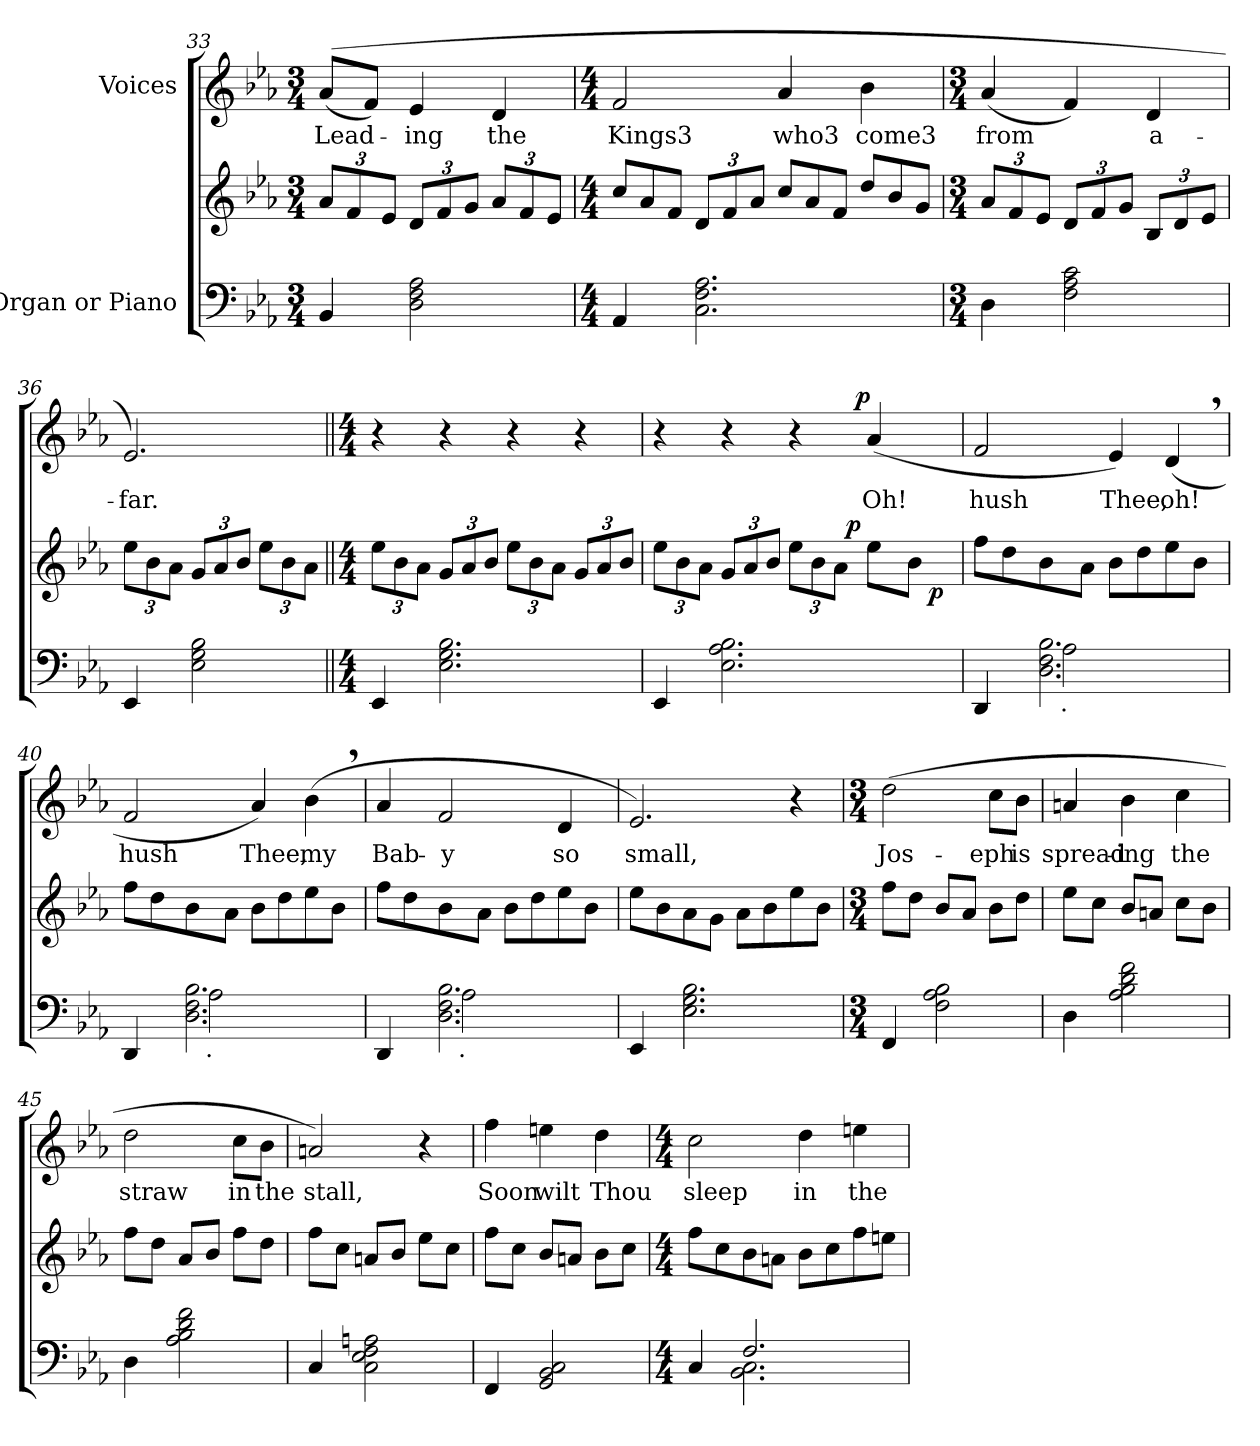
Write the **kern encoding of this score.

**kern	**kern	**dynam	**kern	**text	**dynam
*part2	*part2	*part2	*part1	*part1	*part1
*staff3	*staff2	*staff2/3	*staff1	*staff1	*staff1
*I"Organ or Piano	*	*	*I"Voices	*	*
!!LO:PB:g=z
*clefF4	*clefG2	*	*clefG2	*	*
*k[b-e-a-]	*k[b-e-a-]	*	*k[b-e-a-]	*	*
*E-:	*E-:	*	*E-:	*	*
*M3/4	*M3/4	*	*M3/4	*	*
*	*Xbrackettup	*	*	*	*
=33	=33	=33	=33	=33	=33
!	!	!	!	!LO:LY:b	!
4BB-/	12a-/L	.	(<(>8a-/L	Lead-	.
.	12f/	.	.	.	.
.	.	.	8f/J)	.	.
.	12e-/J	.	.	.	.
!	!	!	!	!LO:LY:b	!
2D\ 2F\ 2A-\	12d/L	.	4e-/	-ing	.
.	12f/	.	.	.	.
.	12g/J	.	.	.	.
!	!	!	!	!LO:LY:b	!
.	12a-/L	.	4d/	the	.
.	12f/	.	.	.	.
.	12e-/J	.	.	.	.
=34	=34	=34	=34	=34	=34
*M4/4	*M4/4	*	*M4/4	*	*
*	*Xtuplet	*	*	*	*
!	!	!	!	!LO:LY:b	!
4AA-/	12cc/L	.	2f/	Kings3	.
.	12a-/	.	.	.	.
.	12f/J	.	.	.	.
*	*tuplet	*	*	*	*
2.C\ 2.F\ 2.A-\	12d/L	.	.	.	.
.	12f/	.	.	.	.
.	12a-/J	.	.	.	.
*	*Xtuplet	*	*	*	*
!	!	!	!	!LO:LY:b	!
.	12cc/L	.	4a-/	who3	.
.	12a-/	.	.	.	.
.	12f/J	.	.	.	.
!	!	!	!	!LO:LY:b	!
.	12dd/L	.	4b-\	come3	.
.	12b-/	.	.	.	.
.	12g/J	.	.	.	.
=35	=35	=35	=35	=35	=35
*M3/4	*M3/4	*	*M3/4	*	*
*	*tuplet	*	*	*	*
!	!	!	!	!LO:LY:b	!
4D\	12a-/L	.	(<4a-/	from	.
.	12f/	.	.	.	.
.	12e-/J	.	.	.	.
2F\ 2A-\ 2c\	12d/L	.	4f/)	.	.
.	12f/	.	.	.	.
.	12g/J	.	.	.	.
!	!	!	!	!LO:LY:b	!
.	12B-/L	.	4d/	a-	.
.	12d/	.	.	.	.
.	12e-/J	.	.	.	.
!!LO:LB:g=z
=36	=36	=36	=36	=36	=36
!	!	!	!	!LO:LY:b	!
4EE-/	12ee-\L	.	2.e-/)	-far.	.
.	12b-\	.	.	.	.
.	12a-\J	.	.	.	.
2E-\ 2G\ 2B-\	12g/L	.	.	.	.
.	12a-/	.	.	.	.
.	12b-/J	.	.	.	.
.	12ee-\L	.	.	.	.
.	12b-\	.	.	.	.
.	12a-\J	.	.	.	.
=37||	=37||	=37||	=37||	=37||	=37||
*M4/4	*M4/4	*	*M4/4	*	*
4EE-/	12ee-\L	.	4r	.	.
.	12b-\	.	.	.	.
.	12a-\J	.	.	.	.
2.E-\ 2.G\ 2.B-\	12g/L	.	4r	.	.
.	12a-/	.	.	.	.
.	12b-/J	.	.	.	.
.	12ee-\L	.	4r	.	.
.	12b-\	.	.	.	.
.	12a-\J	.	.	.	.
.	12g/L	.	4r	.	.
.	12a-/	.	.	.	.
.	12b-/J	.	.	.	.
=38	=38	=38	=38	=38	=38
*	*^	*	*^	*	*
*	*	*^	*	*	*	*	*
4EE-/	12ee-\L	3%2ryy	3%2ryy	.	4r	2ryy	.	.
.	12b-\	.	.	.	.	.	.	.
.	12a-\J	.	.	.	.	.	.	.
2.E-\ 2.A-\ 2.B-\	12g/L	.	.	.	4r	.	.	.
.	12a-/	.	.	.	.	.	.	.
.	12b-/J	.	.	.	.	.	.	.
.	12ee-\L	.	.	.	4r	8..ryy	.	.
.	12b-\	.	.	.	.	.	.	.
.	12a-\J	48.ryy	6ryy	.	.	.	.	.
!	!	!	!	!LO:DY:a	!	!	!	!
.	.	6ryy	.	p	.	.	.	.
!	!	!	!	!	!	!	!	!LO:DY:a
.	.	.	.	.	.	4ryy	.	p
!	!	!	!	!	!	!	!LO:LY:b	!
.	8ee-\L	.	.	.	(4a-/	.	Oh!	.
.	.	.	12ryy	.	.	.	.	.
.	.	12ryy	.	.	.	.	.	.
.	8b-\J	.	.	.	.	.	.	.
.	.	.	96ryy	.	.	.	.	.
!	!	!	!	!LO:DY:b	!	!	!	!
.	.	.	24..ryy	p	.	.	.	.
.	.	24ryy	.	.	.	.	.	.
.	.	.	.	.	.	32ryy	.	.
.	.	96ryy	.	.	.	.	.	.
!!LO:LB:g=z
=39	=39	=39	=39	=39	=39	=39	=39	=39
*^	*	*	*	*	*	*	*	*
!	!	!	!	!	!	!	!	!LO:LY:b	!
*	*	*v	*v	*v	*	*	*	*	*
*	*^	*	*	*v	*v	*	*
4DD/	4ryy	6ryy	8ff\L	.	2f/	hush	.
.	.	.	8dd\	.	.	.	.
.	.	12ryy	.	.	.	.	.
2.D\ 2.F\ 2.B-\	2A-\	24ryy	8b-\	.	.	.	.
.	.	96ryy	.	.	.	.	.
!	!	!LO:TX:b:t=.	!	!	!	!	!
.	.	3%2ryy	.	.	.	.	.
.	.	.	8a-\J	.	.	.	.
!	!	!	!	!	!	!LO:LY:b	!
.	.	.	8b-\L	.	4e-/)	Thee,	.
.	.	.	8dd\	.	.	.	.
!	!	!	!	!	!	!LO:LY:b	!
.	4ryy	.	8ee-\	.	(4d,>/	oh!	.
.	.	.	8b-\J	.	.	.	.
.	.	48.ryy	.	.	.	.	.
=40	=40	=40	=40	=40	=40	=40	=40
!	!	!	!	!	!	!LO:LY:b	!
4DD/	4ryy	6ryy	8ff\L	.	2f/	hush	.
.	.	.	8dd\	.	.	.	.
.	.	12ryy	.	.	.	.	.
2.D\ 2.F\ 2.B-\	2A-\	24ryy	8b-\	.	.	.	.
.	.	96ryy	.	.	.	.	.
!	!	!LO:TX:b:t=.	!	!	!	!	!
.	.	3%2ryy	.	.	.	.	.
.	.	.	8a-\J	.	.	.	.
!	!	!	!	!	!	!LO:LY:b	!
.	.	.	8b-\L	.	4a-/)	Thee,	.
.	.	.	8dd\	.	.	.	.
!	!	!	!	!	!	!LO:LY:b	!
.	4ryy	.	8ee-\	.	(>4b-,>\	my	.
.	.	.	8b-\J	.	.	.	.
.	.	48.ryy	.	.	.	.	.
=41	=41	=41	=41	=41	=41	=41	=41
!	!	!	!	!	!	!LO:LY:b	!
4DD/	4ryy	6ryy	8ff\L	.	4a-/	Bab-	.
.	.	.	8dd\	.	.	.	.
.	.	12ryy	.	.	.	.	.
!	!	!	!	!	!	!LO:LY:b	!
2.D\ 2.F\ 2.B-\	2A-\	24ryy	8b-\	.	2f/	-y	.
.	.	96ryy	.	.	.	.	.
!	!	!LO:TX:b:t=.	!	!	!	!	!
.	.	3%2ryy	.	.	.	.	.
.	.	.	8a-\J	.	.	.	.
.	.	.	8b-\L	.	.	.	.
.	.	.	8dd\	.	.	.	.
!	!	!	!	!	!	!LO:LY:b	!
.	4ryy	.	8ee-\	.	4d/	so	.
.	.	.	8b-\J	.	.	.	.
.	.	48.ryy	.	.	.	.	.
=42	=42	=42	=42	=42	=42	=42	=42
!	!	!	!	!	!	!LO:LY:b	!
*v	*v	*v	*	*	*	*	*
4EE-/	8ee-\L	.	2.e-/)	small,	.
.	8b-\	.	.	.	.
2.E-\ 2.G\ 2.B-\	8a-\	.	.	.	.
.	8g\J	.	.	.	.
.	8a-\L	.	.	.	.
.	8b-\	.	.	.	.
.	8ee-\	.	4r	.	.
.	8b-\J	.	.	.	.
!!LO:LB:g=z
=43	=43	=43	=43	=43	=43
*M3/4	*M3/4	*	*M3/4	*	*
!	!	!	!	!LO:LY:b	!
4FF/	8ff\L	.	(>2dd\	Jos-	.
.	8dd\J	.	.	.	.
2F\ 2A-\ 2B-\	8b-/L	.	.	.	.
.	8a-/J	.	.	.	.
!	!	!	!	!LO:LY:b	!
.	8b-\L	.	8cc\L	-eph	.
!	!	!	!	!LO:LY:b	!
.	8dd\J	.	8b-\J	is	.
=44	=44	=44	=44	=44	=44
!	!	!	!	!LO:LY:b	!
4D\	8ee-\L	.	4an/	spread-	.
.	8cc\J	.	.	.	.
!	!	!	!	!LO:LY:b:rj	!
2A-\ 2B-\ 2d\ 2f\	8b-/L	.	4b-\	-ing	.
.	8an/J	.	.	.	.
!	!	!	!	!LO:LY:b	!
.	8cc\L	.	4cc\	the	.
.	8b-\J	.	.	.	.
=45	=45	=45	=45	=45	=45
!	!	!	!	!LO:LY:b	!
4D\	8ff\L	.	2dd\	straw	.
.	8dd\J	.	.	.	.
2A-\ 2B-\ 2d\ 2f\	8a-/L	.	.	.	.
.	8b-/J	.	.	.	.
!	!	!	!	!LO:LY:b	!
.	8ff\L	.	8cc\L	in	.
!	!	!	!	!LO:LY:b	!
.	8dd\J	.	8b-\J	the	.
=46	=46	=46	=46	=46	=46
!	!	!	!	!LO:LY:b	!
4C/	8ff\L	.	2an/)	stall,	.
.	8cc\J	.	.	.	.
2C\ 2E-\ 2F\ 2An\	8an/L	.	.	.	.
.	8b-/J	.	.	.	.
.	8ee-\L	.	4r	.	.
.	8cc\J	.	.	.	.
=47	=47	=47	=47	=47	=47
!	!	!	!	!LO:LY:b	!
4FF/	8ff\L	.	4ff\	Soon	.
.	8cc\J	.	.	.	.
!	!	!	!	!LO:LY:b	!
2GG/ 2BB-/ 2C/	8b-/L	.	4een\	wilt	.
.	8an/J	.	.	.	.
!	!	!	!	!LO:LY:b	!
.	8b-\L	.	4dd\	Thou	.
.	8cc\J	.	.	.	.
!!LO:LB:g=z
=48	=48	=48	=48	=48	=48
*M4/4	*M4/4	*	*M4/4	*	*
*^	*	*	*	*	*
!	!	!	!	!	!LO:LY:b	!
4C/	4ryy	8ff\L	.	2cc\	sleep	.
.	.	8cc\	.	.	.	.
2.F/	2.BB-\ 2.C\	8b-\	.	.	.	.
.	.	8an\J	.	.	.	.
!	!	!	!	!	!LO:LY:b	!
.	.	8b-\L	.	4dd\	in	.
.	.	8cc\	.	.	.	.
!	!	!	!	!	!LO:LY:b:rj	!
.	.	8ff\	.	4een\	the	.
.	.	8een\J	.	.	.	.
*v	*v	*	*	*	*	*
=	=	=	=	=	=
*-	*-	*-	*-	*-	*-
